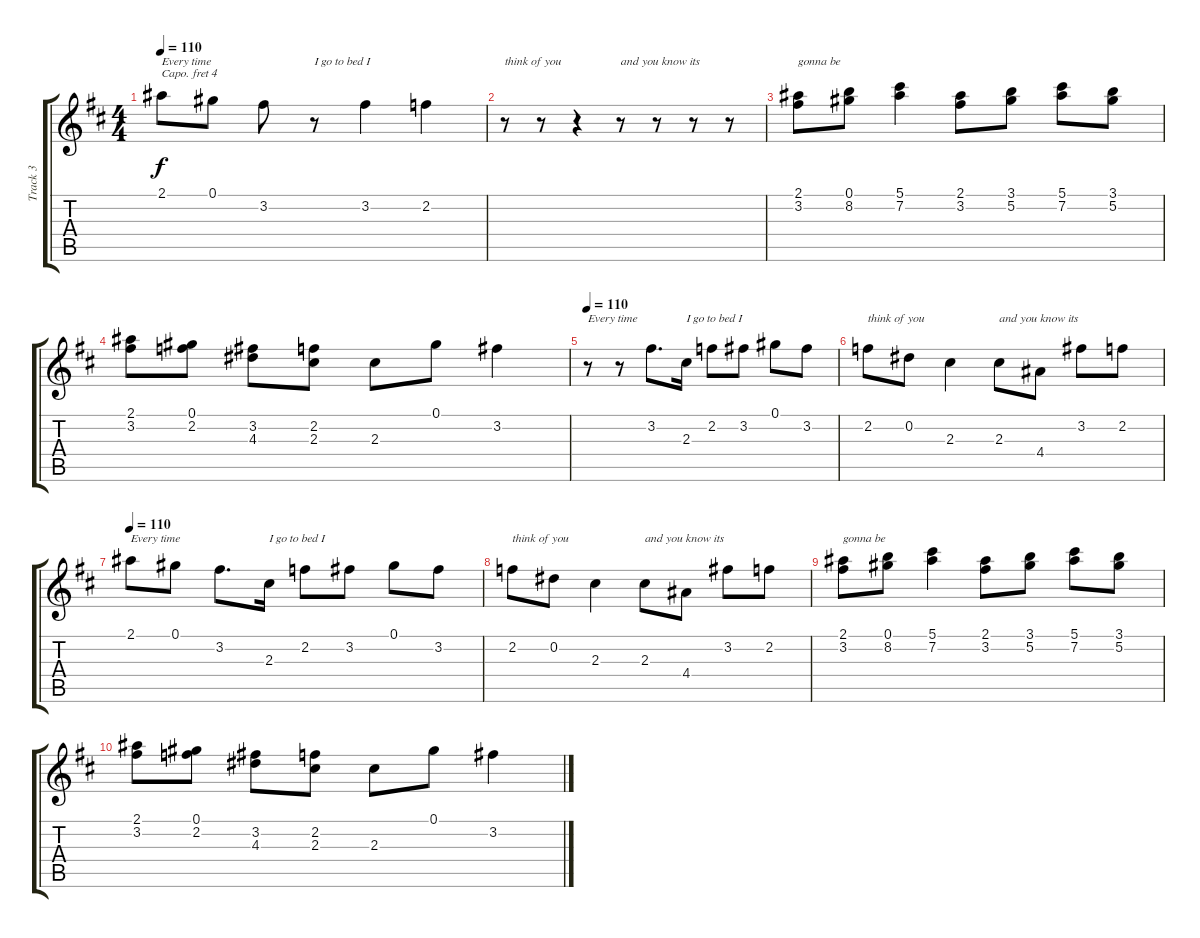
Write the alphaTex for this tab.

\track ("Track 3" "Track 3") {mute instrument acousticguitarnylon}
\staff {score tabs}
\capo 4
\tuning (E4 B3 G3 D3 A2 E2) {hide}
\ts (4 4)
\tempo 110
\clef g2
\ks d
2.1.8{txt "Every time" dy f} 0.1.8 3.2.8 r.8{txt "I go to bed I"} 3.2.4 2.2.4 |
r.8{txt "think of you"} r.8 r.4 r.8{txt "and you know its"} r.8 r.8 r.8 |
(2.1 3.2).8{txt "gonna be"} (0.1 8.2).8 (5.1 7.2).4 (2.1 3.2).8 (3.1 5.2).8 (5.1 7.2).8 (3.1 5.2).8 |
(2.1 3.2).8 (0.1 2.2).8 (3.2 4.3).8 (2.2 2.3).8 2.3.8 0.1.8 3.2.4 |
\tempo 110
r.8{txt "Every time"} r.8 3.2.8{d} 2.3.16{txt "I go to bed I"} 2.2.8 3.2.8 0.1.8 3.2.8 |
2.2.8{txt "think of you"} 0.2.8 2.3.4 2.3.8{txt "and you know its"} 4.4.8 3.2.8 2.2.8 |
\tempo 110
2.1.8{txt "Every time"} 0.1.8 3.2.8{d} 2.3.16{txt "I go to bed I"} 2.2.8 3.2.8 0.1.8 3.2.8 |
2.2.8{txt "think of you"} 0.2.8 2.3.4 2.3.8{txt "and you know its"} 4.4.8 3.2.8 2.2.8 |
(2.1 3.2).8{txt "gonna be"} (0.1 8.2).8 (5.1 7.2).4 (2.1 3.2).8 (3.1 5.2).8 (5.1 7.2).8 (3.1 5.2).8 |
(2.1 3.2).8 (0.1 2.2).8 (3.2 4.3).8 (2.2 2.3).8 2.3.8 0.1.8 3.2.4
